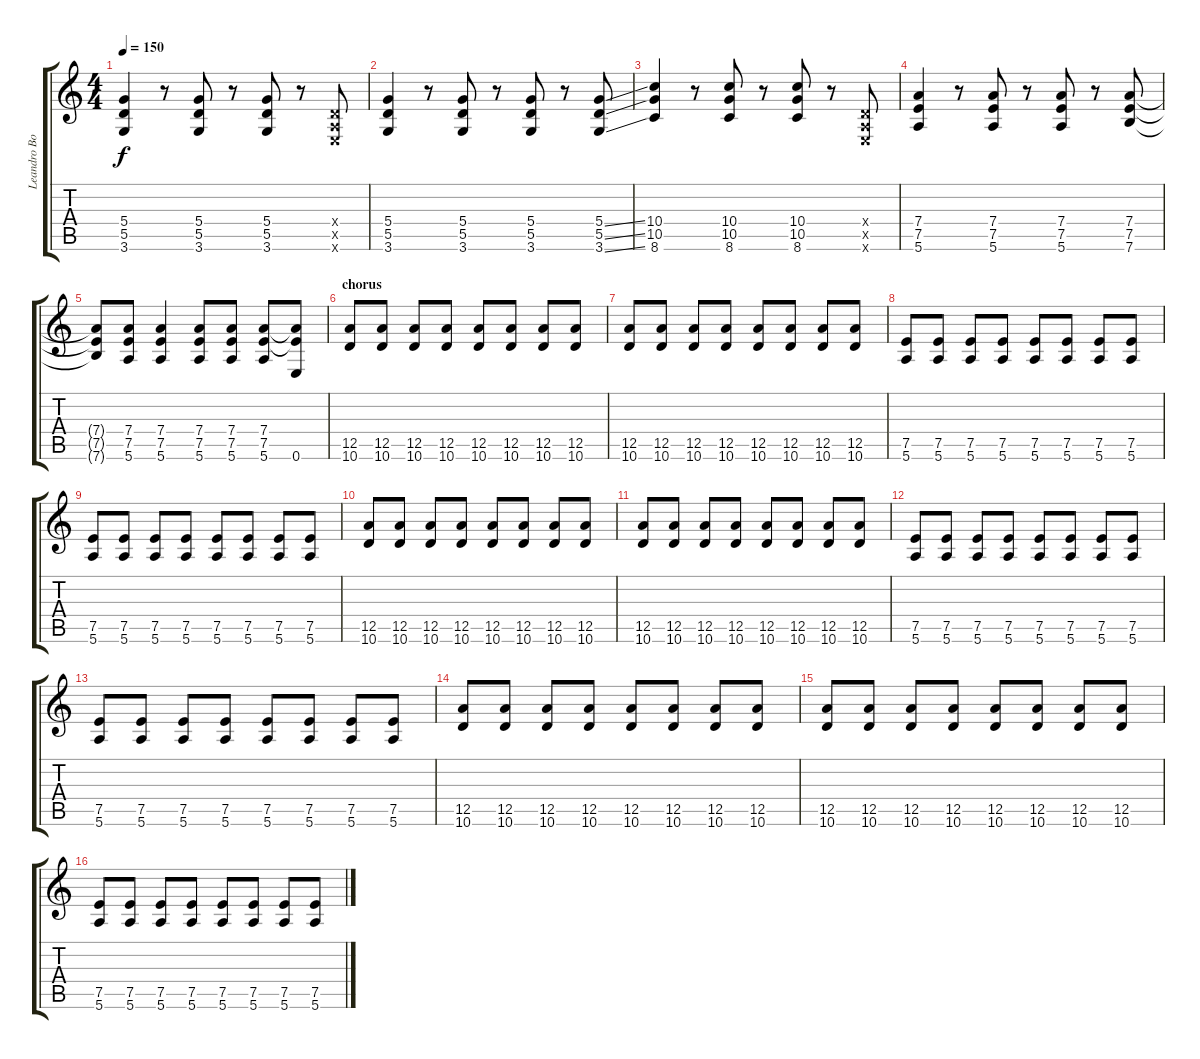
\track ("Leandro Boné [Rythm]" "Leandro Bo") {instrument overdrivenguitar}
\staff {score tabs}
\tuning (E4 B3 G3 D3 A2 E2) {hide}
\ts (4 4)
\tempo 150
\clef g2
\ks c
(5.4 5.5 3.6).4{dy f} r.8 (5.4 5.5 3.6).8 r.8 (5.4 5.5 3.6).8 r.8 (0.4{x} 0.5{x} 0.6{x}).8 |
(5.4 5.5 3.6).4 r.8 (5.4 5.5 3.6).8 r.8 (5.4 5.5 3.6).8 r.8 (5.4{ss} 5.5{ss} 3.6{ss}).8 |
(10.4 10.5 8.6).4 r.8 (10.4 10.5 8.6).8 r.8 (10.4 10.5 8.6).8 r.8 (0.4{x} 0.5{x} 0.6{x}).8 |
(7.4 7.5 5.6).4 r.8 (7.4 7.5 5.6).8 r.8 (7.4 7.5 5.6).8 r.8 (7.4 7.5 7.6).8 |
(7.4{t} 7.5{t} 7.6{t}).8 (7.4 7.5 5.6).8 (7.4 7.5 5.6).4 (7.4 7.5 5.6).8 (7.4 7.5 5.6).8 (7.4 7.5 5.6).8 (7.4{t} 7.5{t} 0.6).8 |
\section ("" "chorus")
(12.5 10.6).8{volume 11} (12.5 10.6).8 (12.5 10.6).8 (12.5 10.6).8 (12.5 10.6).8 (12.5 10.6).8 (12.5 10.6).8 (12.5 10.6).8 |
(12.5 10.6).8 (12.5 10.6).8 (12.5 10.6).8 (12.5 10.6).8 (12.5 10.6).8 (12.5 10.6).8 (12.5 10.6).8 (12.5 10.6).8 |
(7.5 5.6).8 (7.5 5.6).8 (7.5 5.6).8 (7.5 5.6).8 (7.5 5.6).8 (7.5 5.6).8 (7.5 5.6).8 (7.5 5.6).8 |
(7.5 5.6).8 (7.5 5.6).8 (7.5 5.6).8 (7.5 5.6).8 (7.5 5.6).8 (7.5 5.6).8 (7.5 5.6).8 (7.5 5.6).8 |
(12.5 10.6).8 (12.5 10.6).8 (12.5 10.6).8 (12.5 10.6).8 (12.5 10.6).8 (12.5 10.6).8 (12.5 10.6).8 (12.5 10.6).8 |
(12.5 10.6).8 (12.5 10.6).8 (12.5 10.6).8 (12.5 10.6).8 (12.5 10.6).8 (12.5 10.6).8 (12.5 10.6).8 (12.5 10.6).8 |
(7.5 5.6).8 (7.5 5.6).8 (7.5 5.6).8 (7.5 5.6).8 (7.5 5.6).8 (7.5 5.6).8 (7.5 5.6).8 (7.5 5.6).8 |
(7.5 5.6).8 (7.5 5.6).8 (7.5 5.6).8 (7.5 5.6).8 (7.5 5.6).8 (7.5 5.6).8 (7.5 5.6).8 (7.5 5.6).8 |
(12.5 10.6).8 (12.5 10.6).8 (12.5 10.6).8 (12.5 10.6).8 (12.5 10.6).8 (12.5 10.6).8 (12.5 10.6).8 (12.5 10.6).8 |
(12.5 10.6).8 (12.5 10.6).8 (12.5 10.6).8 (12.5 10.6).8 (12.5 10.6).8 (12.5 10.6).8 (12.5 10.6).8 (12.5 10.6).8 |
(7.5 5.6).8 (7.5 5.6).8 (7.5 5.6).8 (7.5 5.6).8 (7.5 5.6).8 (7.5 5.6).8 (7.5 5.6).8 (7.5 5.6).8
